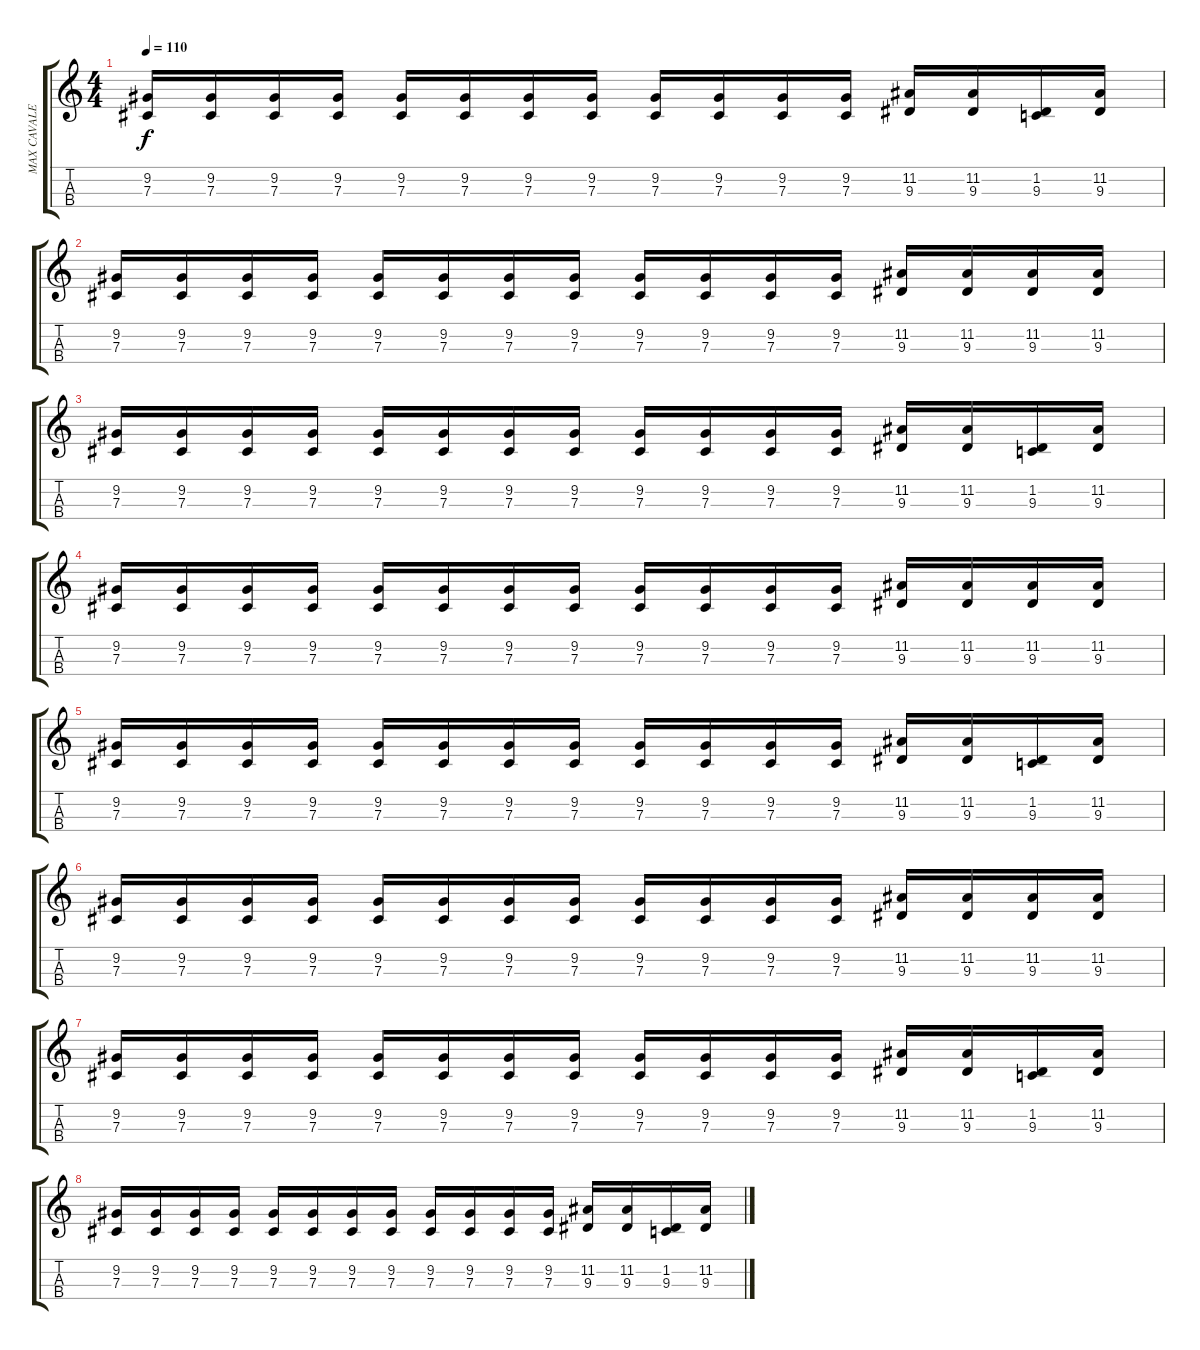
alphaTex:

\track ("MAX CAVALERA" "MAX CAVALE") {instrument distortionguitar}
\staff {score tabs}
\tuning (E3 B2 Gb2 B1) {hide}
\ts (4 4)
\tempo 110
\clef g2
\ks c
(9.2 7.3).16{dy f volume 12 instrument distortionguitar} (9.2 7.3).16 (9.2 7.3).16 (9.2 7.3).16 (9.2 7.3).16 (9.2 7.3).16 (9.2 7.3).16 (9.2 7.3).16 (9.2 7.3).16 (9.2 7.3).16 (9.2 7.3).16 (9.2 7.3).16 (11.2 9.3).16 (11.2 9.3).16 (1.2 9.3).16 (11.2 9.3).16 |
(9.2 7.3).16 (9.2 7.3).16 (9.2 7.3).16 (9.2 7.3).16 (9.2 7.3).16 (9.2 7.3).16 (9.2 7.3).16 (9.2 7.3).16 (9.2 7.3).16 (9.2 7.3).16 (9.2 7.3).16 (9.2 7.3).16 (11.2 9.3).16 (11.2 9.3).16 (11.2 9.3).16 (11.2 9.3).16 |
(9.2 7.3).16{volume 12 instrument distortionguitar} (9.2 7.3).16 (9.2 7.3).16 (9.2 7.3).16 (9.2 7.3).16 (9.2 7.3).16 (9.2 7.3).16 (9.2 7.3).16 (9.2 7.3).16 (9.2 7.3).16 (9.2 7.3).16 (9.2 7.3).16 (11.2 9.3).16 (11.2 9.3).16 (1.2 9.3).16 (11.2 9.3).16 |
(9.2 7.3).16 (9.2 7.3).16 (9.2 7.3).16 (9.2 7.3).16 (9.2 7.3).16 (9.2 7.3).16 (9.2 7.3).16 (9.2 7.3).16 (9.2 7.3).16 (9.2 7.3).16 (9.2 7.3).16 (9.2 7.3).16 (11.2 9.3).16 (11.2 9.3).16 (11.2 9.3).16 (11.2 9.3).16 |
(9.2 7.3).16{volume 12 instrument distortionguitar} (9.2 7.3).16 (9.2 7.3).16 (9.2 7.3).16 (9.2 7.3).16 (9.2 7.3).16 (9.2 7.3).16 (9.2 7.3).16 (9.2 7.3).16 (9.2 7.3).16 (9.2 7.3).16 (9.2 7.3).16 (11.2 9.3).16 (11.2 9.3).16 (1.2 9.3).16 (11.2 9.3).16 |
(9.2 7.3).16 (9.2 7.3).16 (9.2 7.3).16 (9.2 7.3).16 (9.2 7.3).16 (9.2 7.3).16 (9.2 7.3).16 (9.2 7.3).16 (9.2 7.3).16 (9.2 7.3).16 (9.2 7.3).16 (9.2 7.3).16 (11.2 9.3).16 (11.2 9.3).16 (11.2 9.3).16 (11.2 9.3).16 |
(9.2 7.3).16{volume 12 instrument distortionguitar} (9.2 7.3).16 (9.2 7.3).16 (9.2 7.3).16 (9.2 7.3).16 (9.2 7.3).16 (9.2 7.3).16 (9.2 7.3).16 (9.2 7.3).16 (9.2 7.3).16 (9.2 7.3).16 (9.2 7.3).16 (11.2 9.3).16 (11.2 9.3).16 (1.2 9.3).16 (11.2 9.3).16 |
(9.2 7.3).16{volume 12 instrument distortionguitar} (9.2 7.3).16 (9.2 7.3).16 (9.2 7.3).16 (9.2 7.3).16 (9.2 7.3).16 (9.2 7.3).16 (9.2 7.3).16 (9.2 7.3).16 (9.2 7.3).16 (9.2 7.3).16 (9.2 7.3).16 (11.2 9.3).16 (11.2 9.3).16 (1.2 9.3).16 (11.2 9.3).16
